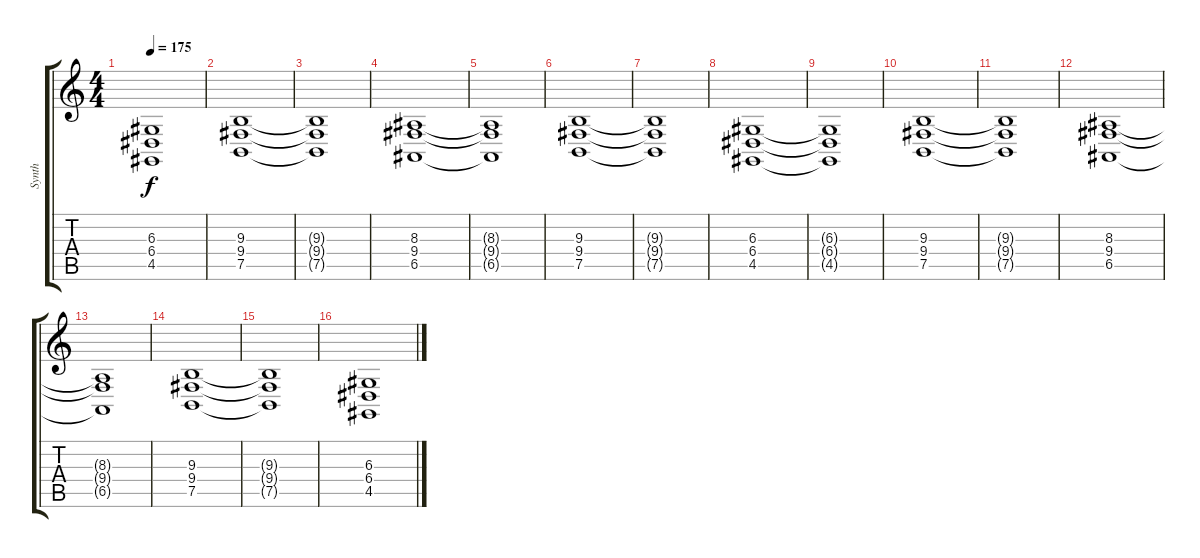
\track ("Synth" "Synth") {instrument lead1square}
\staff {score tabs}
\tuning (B3 Gb3 D3 A2 E2 B1) {hide}
\ts (4 4)
\tempo 175
\clef g2
\ks c
(6.3{t} 6.4{t} 4.5{t}).1{dy f} |
(9.3 9.4 7.5).1{volume 11} |
(9.3{t} 9.4{t} 7.5{t}).1 |
(8.3 9.4 6.5).1 |
(8.3{t} 9.4{t} 6.5{t}).1 |
(9.3 9.4 7.5).1 |
(9.3{t} 9.4{t} 7.5{t}).1 |
(6.3 6.4 4.5).1 |
(6.3{t} 6.4{t} 4.5{t}).1 |
(9.3 9.4 7.5).1 |
(9.3{t} 9.4{t} 7.5{t}).1 |
(8.3 9.4 6.5).1 |
(8.3{t} 9.4{t} 6.5{t}).1 |
(9.3 9.4 7.5).1 |
(9.3{t} 9.4{t} 7.5{t}).1 |
(6.3 6.4 4.5).1
